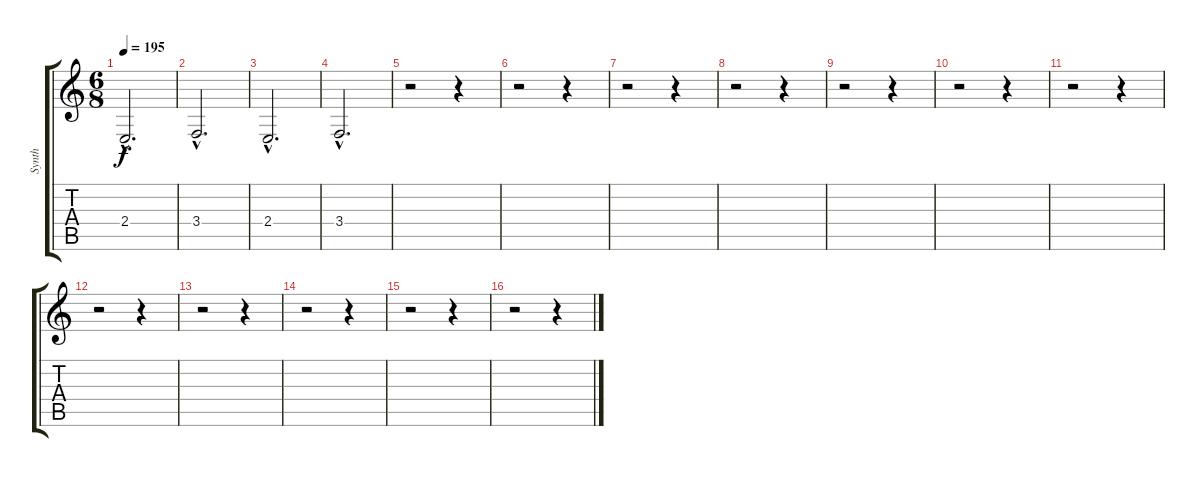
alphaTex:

\track ("Synth" "Synth") {instrument synthvoice}
\staff {score tabs}
\tuning (E4 B3 G3 D3 A2 C2) {hide}
\ts (6 8)
\tempo 195
\clef g2
\ks c
2.4{hac}.2{d dy f volume 7} |
3.4{hac}.2{d} |
2.4{hac}.2{d} |
3.4{hac}.2{d} |
r.2 r.4 |
r.2 r.4 |
r.2 r.4 |
r.2 r.4 |
r.2 r.4 |
r.2 r.4 |
r.2 r.4 |
r.2 r.4 |
r.2 r.4 |
r.2 r.4 |
r.2 r.4 |
r.2 r.4
